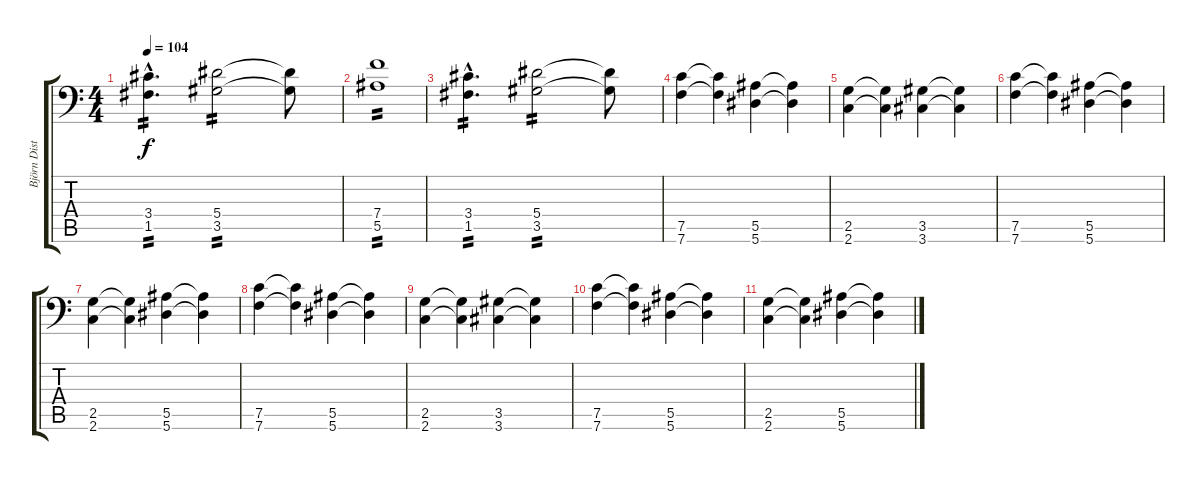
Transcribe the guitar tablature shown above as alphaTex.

\track ("Björn Dist." "Björn Dist") {instrument distortionguitar}
\staff {score tabs}
\tuning (C4 G3 Eb3 Bb2 F2 Bb1) {hide}
\ts (4 4)
\tempo 104
\clef f4
\ks c
(3.4{hac} 1.5{hac}).4{d tp 2 dy f} (5.4 3.5).2{tp 2} (5.4{t} 3.5{t}).8 |
(7.4 5.5).1{tp 2} |
(3.4{hac} 1.5{hac}).4{d tp 2} (5.4 3.5).2{tp 2} (5.4{t} 3.5{t}).8 |
(7.5 7.6).4 (7.5{t} 7.6{t}).4 (5.5 5.6).4 (5.5{t} 5.6{t}).4 |
(2.5 2.6).4 (2.5{t} 2.6{t}).4 (3.5 3.6).4 (3.5{t} 3.6{t}).4 |
(7.5 7.6).4 (7.5{t} 7.6{t}).4 (5.5 5.6).4 (5.5{t} 5.6{t}).4 |
(2.5 2.6).4 (2.5{t} 2.6{t}).4 (5.5 5.6).4 (5.5{t} 5.6{t}).4 |
(7.5 7.6).4 (7.5{t} 7.6{t}).4 (5.5 5.6).4 (5.5{t} 5.6{t}).4 |
(2.5 2.6).4 (2.5{t} 2.6{t}).4 (3.5 3.6).4 (3.5{t} 3.6{t}).4 |
(7.5 7.6).4 (7.5{t} 7.6{t}).4 (5.5 5.6).4 (5.5{t} 5.6{t}).4 |
(2.5 2.6).4 (2.5{t} 2.6{t}).4 (5.5 5.6).4 (5.5{t} 5.6{t}).4
